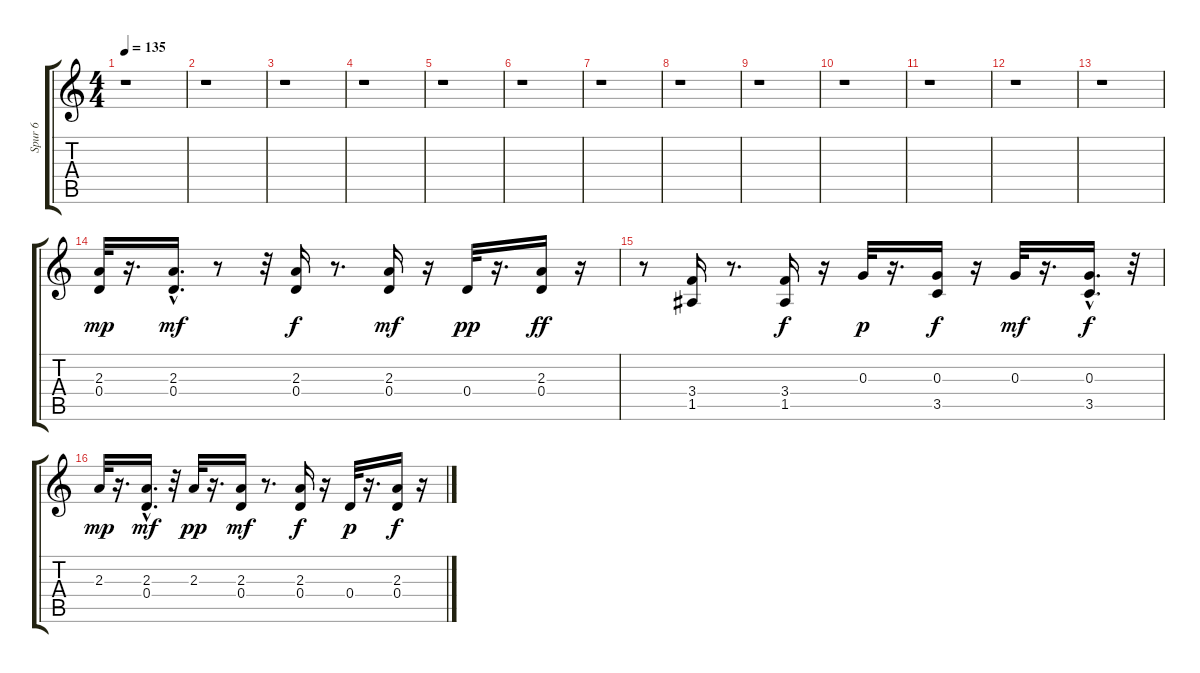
\track ("Spur 6" "Spur 6") {instrument electricguitarclean}
\staff {score tabs}
\tuning (E4 B3 G3 D3 A2 E2) {hide}
\ts (4 4)
\tempo 135
\clef g2
\ks c
r.1{dy mp instrument electricguitarclean} |
r.1 |
r.1 |
r.1 |
r.1 |
r.1 |
r.1 |
r.1 |
r.1 |
r.1 |
r.1 |
r.1 |
r.1 |
(2.3 0.4).32 r.16{d} (2.3{hac} 0.4{hac}).16{d dy mf} r.8 r.32 (2.3 0.4).16{dy f} r.8{d} (2.3 0.4).16{dy mf} r.16 0.4.32{dy pp} r.16{d} (2.3 0.4).16{dy ff} r.16 |
r.8 (3.4 1.5).16 r.8{d} (3.4 1.5).16{dy f} r.16 0.3.32{dy p} r.16{d} (0.3 3.5).16{dy f} r.16 0.3.32{dy mf} r.16{d} (0.3{hac} 3.5).16{d dy f} r.32 |
2.3.32{dy mp} r.16{d} (2.3 0.4{hac}).16{d dy mf} r.32 2.3.32{dy pp} r.16{d} (2.3 0.4).16{dy mf} r.8{d} (2.3 0.4).16{dy f} r.16 0.4.32{dy p} r.16{d} (2.3 0.4).16{dy f} r.16
